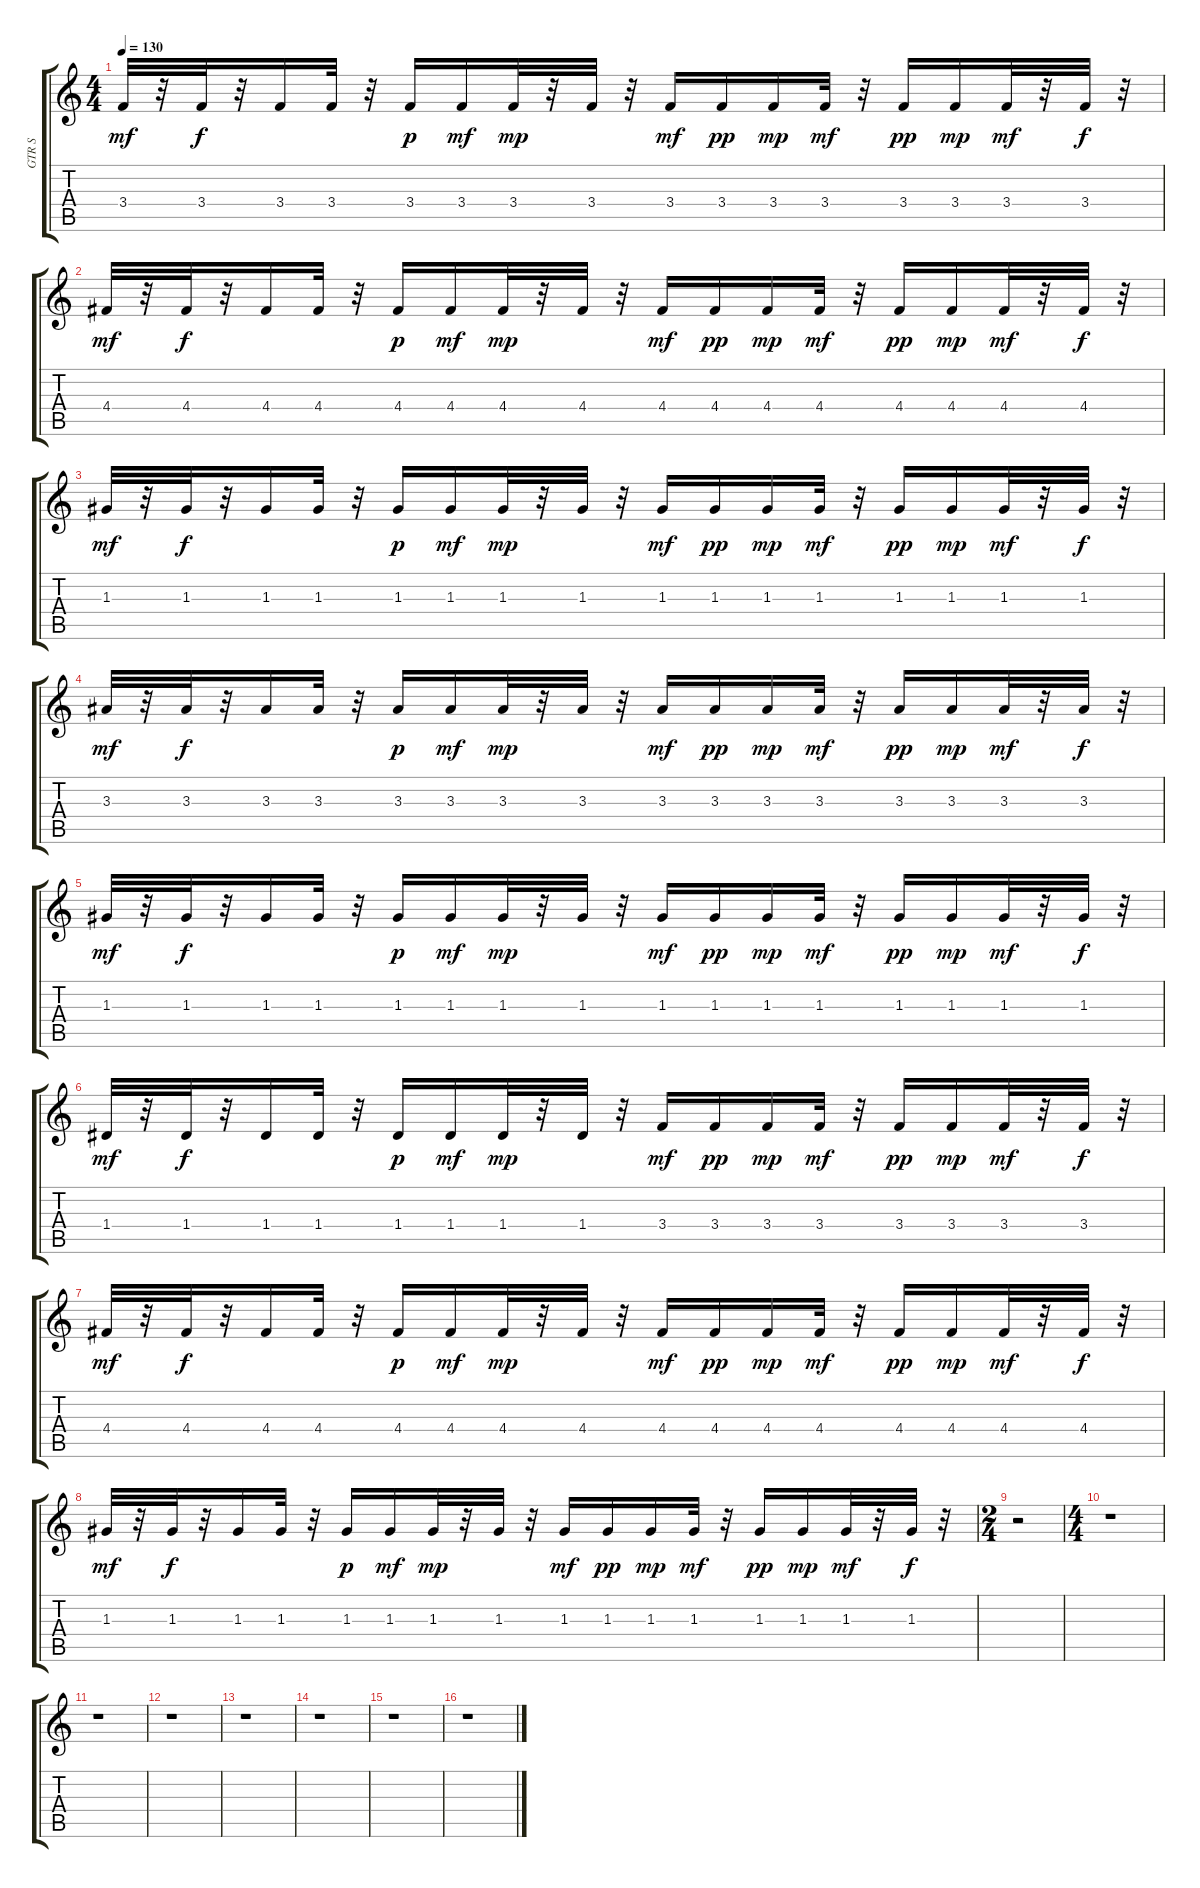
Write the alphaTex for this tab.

\track ("GTR S" "GTR S") {instrument distortionguitar}
\staff {score tabs}
\tuning (E4 B3 G3 D3 A2 E2) {hide}
\ts (4 4)
\tempo 130
\clef g2
\ks c
3.4.32{dy mf} r.32 3.4.32{dy f} r.32 3.4.16 3.4.32 r.32 3.4.16{dy p} 3.4.16{dy mf} 3.4.32{dy mp} r.32 3.4.32 r.32 3.4.16{dy mf} 3.4.16{dy pp} 3.4.16{dy mp} 3.4.32{dy mf} r.32 3.4.16{dy pp} 3.4.16{dy mp} 3.4.32{dy mf} r.32 3.4.32{dy f} r.32 |
4.4.32{dy mf} r.32 4.4.32{dy f} r.32 4.4.16 4.4.32 r.32 4.4.16{dy p} 4.4.16{dy mf} 4.4.32{dy mp} r.32 4.4.32 r.32 4.4.16{dy mf} 4.4.16{dy pp} 4.4.16{dy mp} 4.4.32{dy mf} r.32 4.4.16{dy pp} 4.4.16{dy mp} 4.4.32{dy mf} r.32 4.4.32{dy f} r.32 |
1.3.32{dy mf} r.32 1.3.32{dy f} r.32 1.3.16 1.3.32 r.32 1.3.16{dy p} 1.3.16{dy mf} 1.3.32{dy mp} r.32 1.3.32 r.32 1.3.16{dy mf} 1.3.16{dy pp} 1.3.16{dy mp} 1.3.32{dy mf} r.32 1.3.16{dy pp} 1.3.16{dy mp} 1.3.32{dy mf} r.32 1.3.32{dy f} r.32 |
3.3.32{dy mf} r.32 3.3.32{dy f} r.32 3.3.16 3.3.32 r.32 3.3.16{dy p} 3.3.16{dy mf} 3.3.32{dy mp} r.32 3.3.32 r.32 3.3.16{dy mf} 3.3.16{dy pp} 3.3.16{dy mp} 3.3.32{dy mf} r.32 3.3.16{dy pp} 3.3.16{dy mp} 3.3.32{dy mf} r.32 3.3.32{dy f} r.32 |
1.3.32{dy mf} r.32 1.3.32{dy f} r.32 1.3.16 1.3.32 r.32 1.3.16{dy p} 1.3.16{dy mf} 1.3.32{dy mp} r.32 1.3.32 r.32 1.3.16{dy mf} 1.3.16{dy pp} 1.3.16{dy mp} 1.3.32{dy mf} r.32 1.3.16{dy pp} 1.3.16{dy mp} 1.3.32{dy mf} r.32 1.3.32{dy f} r.32 |
1.4.32{dy mf} r.32 1.4.32{dy f} r.32 1.4.16 1.4.32 r.32 1.4.16{dy p} 1.4.16{dy mf} 1.4.32{dy mp} r.32 1.4.32 r.32 3.4.16{dy mf} 3.4.16{dy pp} 3.4.16{dy mp} 3.4.32{dy mf} r.32 3.4.16{dy pp} 3.4.16{dy mp} 3.4.32{dy mf} r.32 3.4.32{dy f} r.32 |
4.4.32{dy mf} r.32 4.4.32{dy f} r.32 4.4.16 4.4.32 r.32 4.4.16{dy p} 4.4.16{dy mf} 4.4.32{dy mp} r.32 4.4.32 r.32 4.4.16{dy mf} 4.4.16{dy pp} 4.4.16{dy mp} 4.4.32{dy mf} r.32 4.4.16{dy pp} 4.4.16{dy mp} 4.4.32{dy mf} r.32 4.4.32{dy f} r.32 |
1.3.32{dy mf} r.32 1.3.32{dy f} r.32 1.3.16 1.3.32 r.32 1.3.16{dy p} 1.3.16{dy mf} 1.3.32{dy mp} r.32 1.3.32 r.32 1.3.16{dy mf} 1.3.16{dy pp} 1.3.16{dy mp} 1.3.32{dy mf} r.32 1.3.16{dy pp} 1.3.16{dy mp} 1.3.32{dy mf} r.32 1.3.32{dy f} r.32 |
\ts (2 4)
r.2 |
\ts (4 4)
r.1 |
r.1 |
r.1 |
r.1 |
r.1 |
r.1 |
r.1
